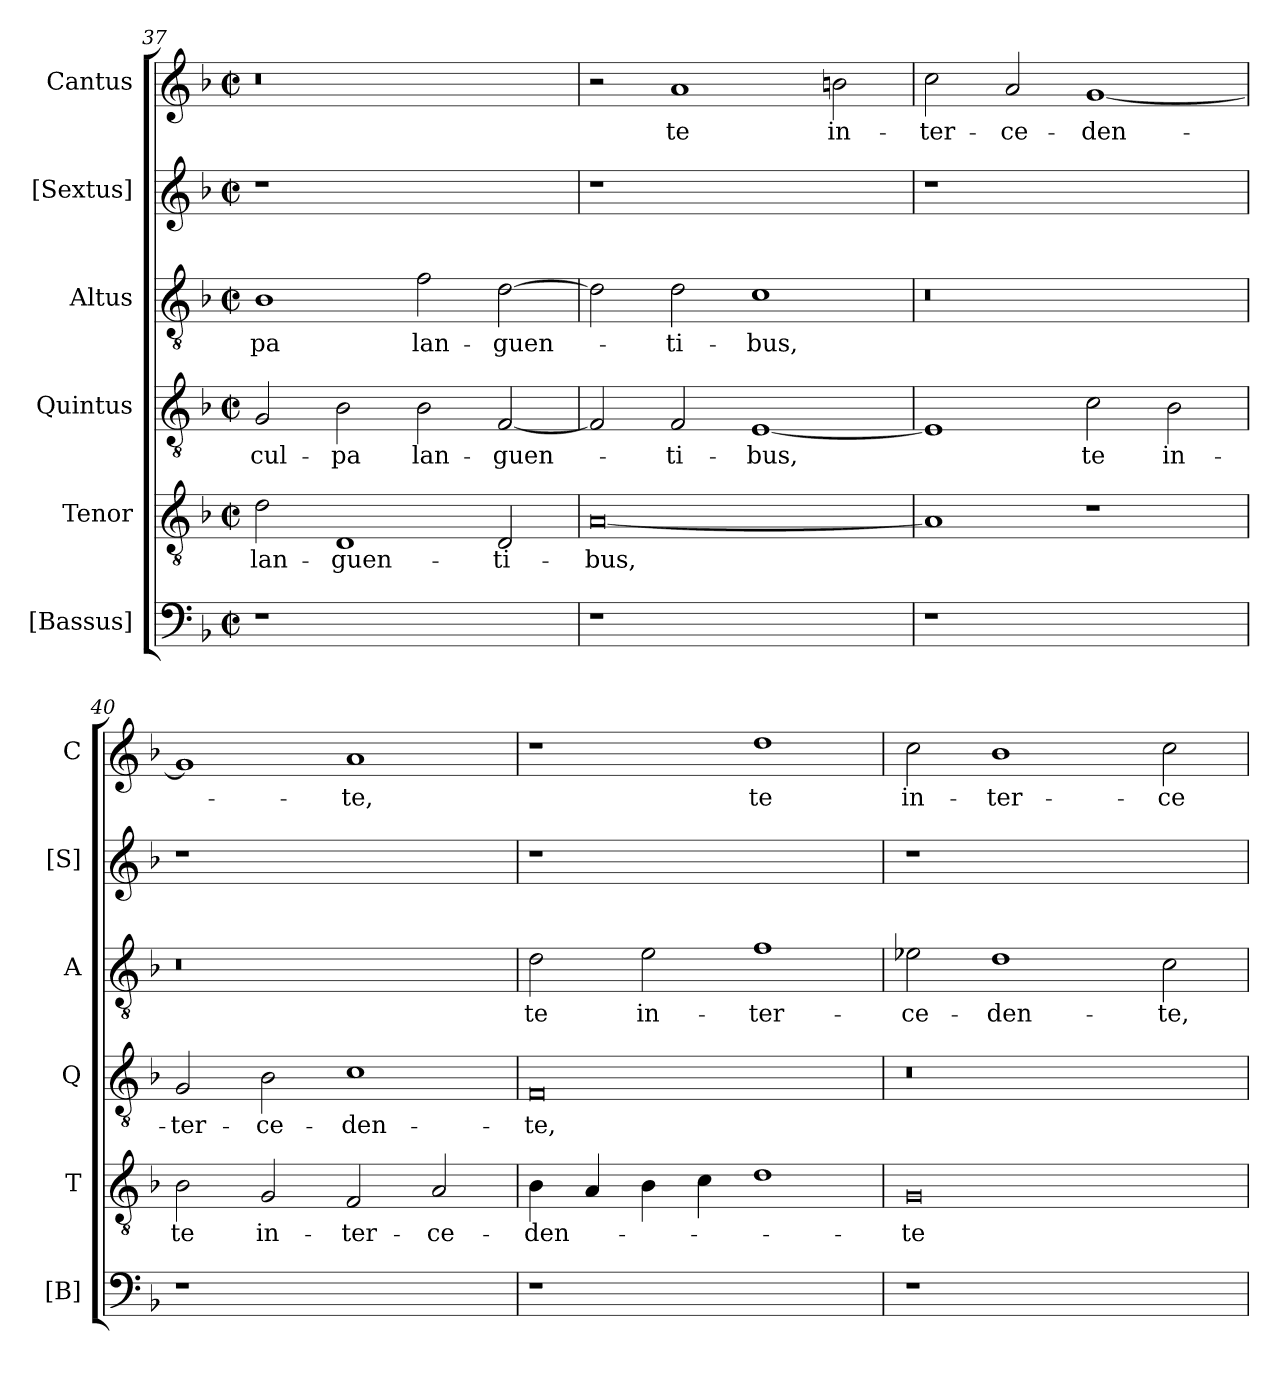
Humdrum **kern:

**kern	**kern	**text	**kern	**text	**kern	**text	**kern	**kern	**text
*part6	*part5	*part5	*part4	*part4	*part3	*part3	*part2	*part1	*part1
*staff6	*staff5	*staff5	*staff4	*staff4	*staff3	*staff3	*staff2	*staff1	*staff1
*I"[Bassus]	*I"Tenor	*	*I"Quintus	*	*I"Altus	*	*I"[Sextus]	*I"Cantus	*
*I'[B]	*I'T	*	*I'Q	*	*I'A	*	*I'[S]	*I'C	*
*clefF4	*clefGv2	*	*clefGv2	*	*clefGv2	*	*clefG2	*clefG2	*
*k[b-]	*k[b-]	*	*k[b-]	*	*k[b-]	*	*k[b-]	*k[b-]	*
*F:	*F:	*	*F:	*	*F:	*	*F:	*F:	*
*M2/2	*M2/2	*	*M2/2	*	*M2/2	*	*M2/2	*M2/2	*
*met(c|)	*met(c|)	*	*met(c|)	*	*met(c|)	*	*met(c|)	*met(c|)	*
=37	=37	=37	=37	=37	=37	=37	=37	=37	=37
!	!	!	!	!	!	!	!	!LO:N:vis=0	!
1r	2d\	lan-	2G/	cul-	1B-\	-pa	1r	1r	.
.	1D/	-guen-	2B-\	-pa	.	.	.	.	.
1ryy	.	.	2B-\	lan-	2f\	lan-	1ryy	1ryy	.
.	2D/	-ti-	[2F/	-guen-	[2d\	-guen-	.	.	.
=38	=38	=38	=38	=38	=38	=38	=38	=38	=38
1r	[0A/	-bus,	2F/]	.	2d\]	.	1r	2r	.
.	.	.	2F/	-ti-	2d\	-ti-	.	1a/	te
1ryy	.	.	[1E/	-bus,	1c\	-bus,	1ryy	.	.
.	.	.	.	.	.	.	.	2bn\	in-
=39	=39	=39	=39	=39	=39	=39	=39	=39	=39
!	!	!	!	!	!LO:N:vis=0	!	!	!	!
1r	1A/]	.	1E/]	.	1r	.	1r	2cc\	-ter-
.	.	.	.	.	.	.	.	2a/	-ce-
1ryy	1r	.	2c\	te	1ryy	.	1ryy	[1g/	-den-
.	.	.	2B-\	in-	.	.	.	.	.
=40	=40	=40	=40	=40	=40	=40	=40	=40	=40
!	!	!	!	!	!LO:N:vis=0	!	!	!	!
1r	2B-\	te	2G/	-ter-	1r	.	1r	1g/]	.
.	2G/	in-	2B-\	-ce-	.	.	.	.	.
1ryy	2F/	-ter-	1c\	-den-	1ryy	.	1ryy	1a/	-te,
.	2A/	-ce-	.	.	.	.	.	.	.
=41	=41	=41	=41	=41	=41	=41	=41	=41	=41
1r	4B-\	-den-	0F/	-te,	2d\	te	1r	1r	.
.	4A/	.	.	.	.	.	.	.	.
.	4B-\	.	.	.	2e\	in-	.	.	.
.	4c\	.	.	.	.	.	.	.	.
1ryy	1d\	.	.	.	1f\	-ter-	1ryy	1dd\	te
=42	=42	=42	=42	=42	=42	=42	=42	=42	=42
!	!	!	!LO:N:vis=0	!	!	!	!	!	!
1r	0G/	-te	1r	.	2e-X\	-ce-	1r	2cc\	in-
.	.	.	.	.	1d\	-den-	.	1b-\	-ter-
1ryy	.	.	1ryy	.	.	.	1ryy	.	.
.	.	.	.	.	2c\	-te,	.	2cc\	-ce-
=	=	=	=	=	=	=	=	=	=
*-	*-	*-	*-	*-	*-	*-	*-	*-	*-
